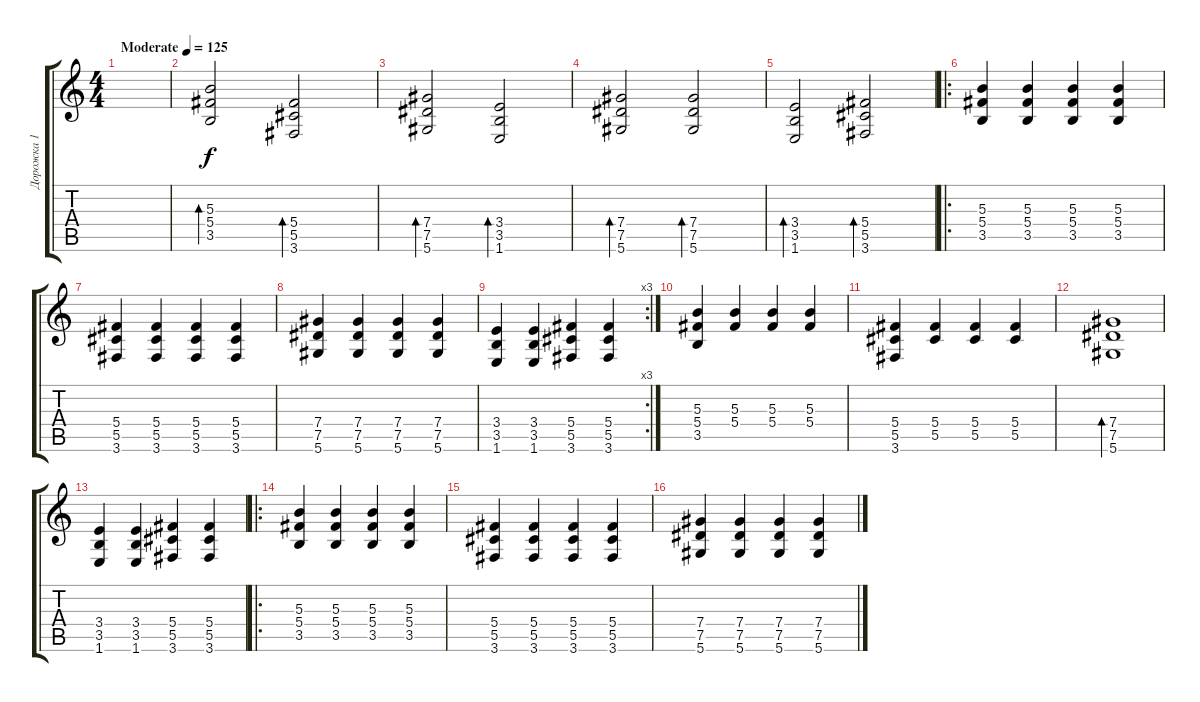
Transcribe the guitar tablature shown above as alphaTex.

\track ("Дорожка 1" "Дорожка 1") {instrument electricguitarclean}
\staff {score tabs}
\tuning (Eb4 Bb3 Gb3 Db3 Ab2 Eb2) {hide}
\ts (4 4)
\tempo (125 "Moderate")
\clef g2
\ks c
|
(5.3 5.4 3.5).2{bd 480} (5.4 5.5 3.6).2{bd 480} |
(7.4 7.5 5.6).2{bd 480} (3.4 3.5 1.6).2{bd 480} |
(7.4 7.5 5.6).2{bd 480} (7.4 7.5 5.6).2{bd 480} |
(3.4 3.5 1.6).2{bd 480} (5.4 5.5 3.6).2{bd 480} |
\ro
(5.3 5.4 3.5).4 (5.3 5.4 3.5).4 (5.3 5.4 3.5).4 (5.3 5.4 3.5).4 |
(5.4 5.5 3.6).4 (5.4 5.5 3.6).4 (5.4 5.5 3.6).4 (5.4 5.5 3.6).4 |
(7.4 7.5 5.6).4 (7.4 7.5 5.6).4 (7.4 7.5 5.6).4 (7.4 7.5 5.6).4 |
\rc 3
(3.4 3.5 1.6).4 (3.4 3.5 1.6).4 (5.4 5.5 3.6).4 (5.4 5.5 3.6).4 |
(5.3 5.4 3.5).4 (5.3 5.4).4 (5.3 5.4).4 (5.3 5.4).4 |
(5.4 5.5 3.6).4 (5.4 5.5).4 (5.4 5.5).4 (5.4 5.5).4 |
(7.4 7.5 5.6).1{bd 480} |
(3.4 3.5 1.6).4 (3.4 3.5 1.6).4 (5.4 5.5 3.6).4 (5.4 5.5 3.6).4 |
\ro
(5.3 5.4 3.5).4 (5.3 5.4 3.5).4 (5.3 5.4 3.5).4 (5.3 5.4 3.5).4 |
(5.4 5.5 3.6).4 (5.4 5.5 3.6).4 (5.4 5.5 3.6).4 (5.4 5.5 3.6).4 |
(7.4 7.5 5.6).4 (7.4 7.5 5.6).4 (7.4 7.5 5.6).4 (7.4 7.5 5.6).4
